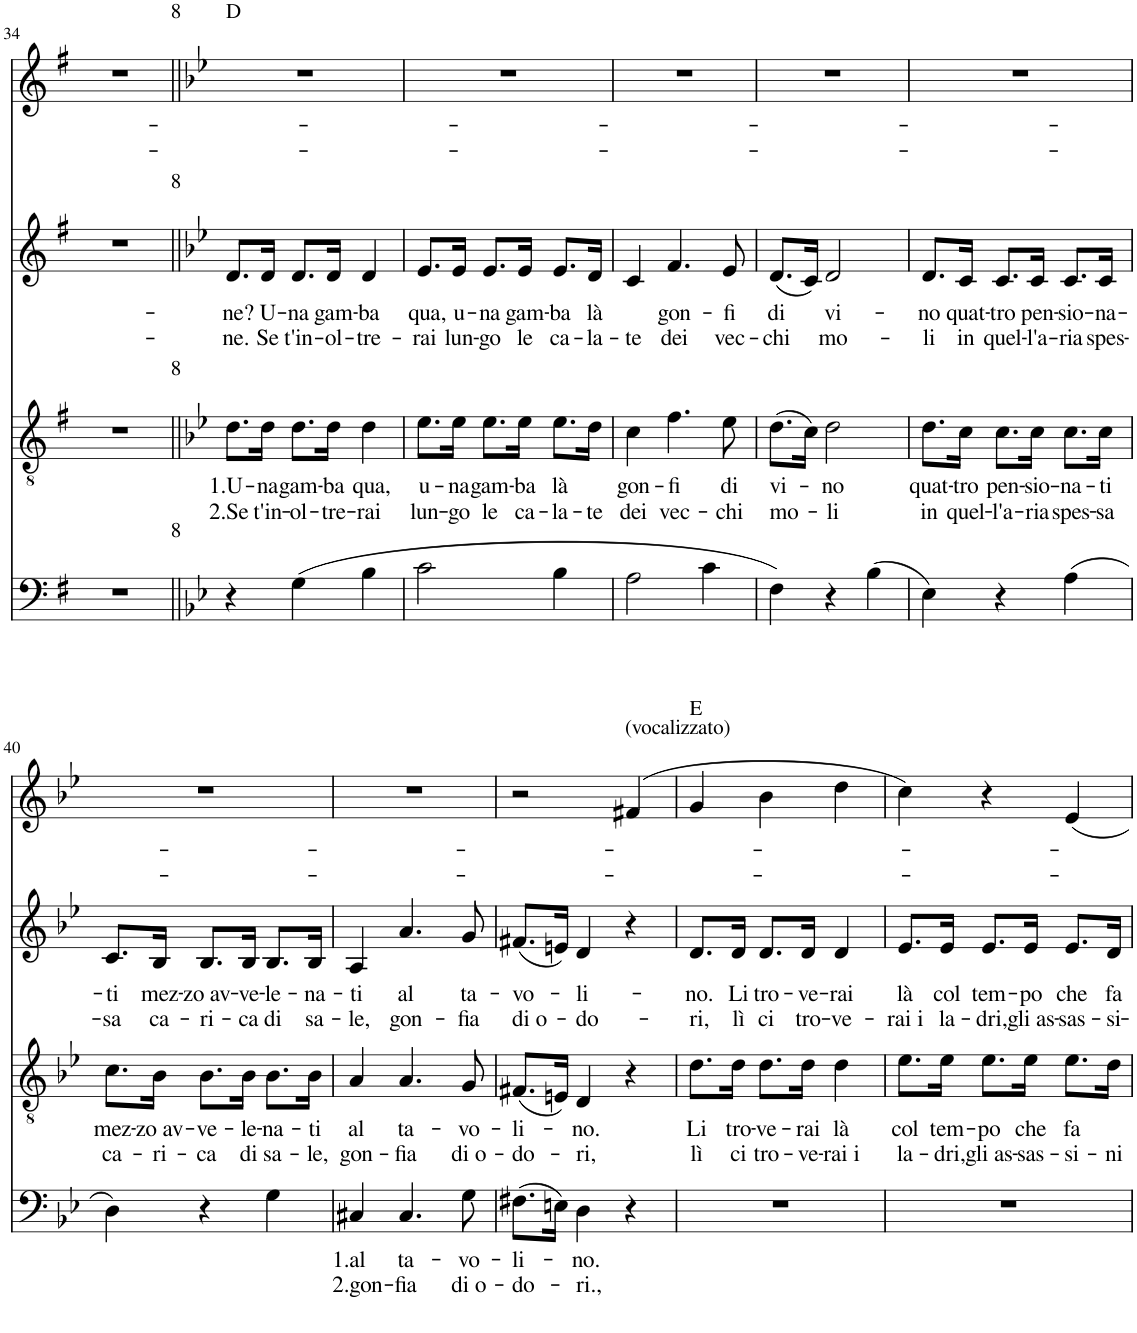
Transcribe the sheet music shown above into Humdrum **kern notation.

**kern	**text	**text	**kern	**text	**text	**kern	**text	**text	**kern
*part4	*part4	*part4	*part3	*part3	*part3	*part2	*part2	*part2	*part1
*staff4	*staff4	*staff4	*staff3	*staff3	*staff3	*staff2	*staff2	*staff2	*staff1
*I"B	*	*	*I"T	*	*	*I"C	*	*	*I"S
!!LO:PB:g=z
*clefF4	*	*	*clefGv2	*	*	*clefG2	*	*	*clefG2
*k[f#]	*	*	*k[f#]	*	*	*k[f#]	*	*	*k[f#]
*G:	*	*	*G:	*	*	*G:	*	*	*G:
*M3/4	*	*	*M3/4	*	*	*M3/4	*	*	*M3/4
=34	=34	=34	=34	=34	=34	=34	=34	=34	=34
2.r	.	.	2.r	.	.	2.r	.	.	2.r
!	!	!	!	!	!	!	!	!	!LO:TX:a:t=8
!	!	!	!	!	!	!LO:TX:a:t=8	!	!	!
!	!	!	!LO:TX:a:t=8	!	!	!	!	!	!
!LO:TX:a:t=8	!	!	!	!	!	!	!	!	!
=35||	=35||	=35||	=35||	=35||	=35||	=35||	=35||	=35||	=35||
*k[b-e-]	*	*	*k[b-e-]	*	*	*k[b-e-]	*	*	*k[b-e-]
*B-:	*	*	*B-:	*	*	*B-:	*	*	*B-:
!	!	!	!	!	!	!	!	!	!LO:TX:a:t=D
!	!	!	!	!LO:LY:b	!LO:LY:b	!	!LO:LY:b	!LO:LY:b	!
4r	.	.	8.d\L	1.U-	2.Se	8.d/L	-ne?	-ne.	2.r
!	!	!	!	!LO:LY:b	!LO:LY:b	!	!LO:LY:b	!LO:LY:b	!
.	.	.	16d\Jk	-na	t'in-	16d/Jk	U-	Se	.
!	!	!	!	!LO:LY:b	!LO:LY:b	!	!LO:LY:b	!LO:LY:b	!
(4G\	.	.	8.d\L	gam-	-ol-	8.d/L	-na	t'in-	.
!	!	!	!	!LO:LY:b	!LO:LY:b	!	!LO:LY:b	!LO:LY:b	!
.	.	.	16d\Jk	-ba	-tre-	16d/Jk	gam-	-ol-	.
!	!	!	!	!LO:LY:b	!LO:LY:b	!	!LO:LY:b	!LO:LY:b	!
4B-\	.	.	4d\	qua,	-rai	4d/	-ba	-tre-	.
=36	=36	=36	=36	=36	=36	=36	=36	=36	=36
!	!	!	!	!LO:LY:b	!LO:LY:b	!	!LO:LY:b	!LO:LY:b	!
2c\	.	.	8.e-\L	u-	lun-	8.e-/L	qua,	-rai	2.r
!	!	!	!	!LO:LY:b	!LO:LY:b	!	!LO:LY:b	!LO:LY:b	!
.	.	.	16e-\Jk	-na	-go	16e-/Jk	u-	lun-	.
!	!	!	!	!LO:LY:b	!LO:LY:b	!	!LO:LY:b	!LO:LY:b	!
.	.	.	8.e-\L	gam-	le	8.e-/L	-na	-go	.
!	!	!	!	!LO:LY:b	!LO:LY:b	!	!LO:LY:b	!LO:LY:b	!
.	.	.	16e-\Jk	-ba	ca-	16e-/Jk	gam-	le	.
!	!	!	!	!LO:LY:b	!LO:LY:b	!	!LO:LY:b	!LO:LY:b	!
4B-\	.	.	8.e-\L	là	-la-	8.e-/L	-ba	ca-	.
!	!	!	!	!	!LO:LY:b	!	!LO:LY:b	!LO:LY:b	!
.	.	.	16d\Jk	.	-te	16d/Jk	là	-la-	.
=37	=37	=37	=37	=37	=37	=37	=37	=37	=37
!	!	!	!	!LO:LY:b	!LO:LY:b	!	!	!LO:LY:b	!
2A\	.	.	4c\	gon-	dei	4c/	.	-te	2.r
!	!	!	!	!LO:LY:b	!LO:LY:b	!	!LO:LY:b	!LO:LY:b	!
.	.	.	4.f\	-fi	vec-	4.f/	gon-	dei	.
4c\	.	.	.	.	.	.	.	.	.
!	!	!	!	!LO:LY:b	!LO:LY:b	!	!LO:LY:b	!LO:LY:b	!
.	.	.	8e-\	di	-chi	8e-/	-fi	vec-	.
=38	=38	=38	=38	=38	=38	=38	=38	=38	=38
!	!	!	!	!LO:LY:b	!LO:LY:b	!	!LO:LY:b	!LO:LY:b	!
4F\)	.	.	(8.d\L	vi-	mo-	(8.d/L	di	-chi	2.r
.	.	.	16c\Jk)	.	.	16c/Jk)	.	.	.
!	!	!	!	!LO:LY:b	!LO:LY:b	!	!LO:LY:b	!LO:LY:b	!
4r	.	.	2d\	-no	-li	2d/	vi-	mo-	.
(4B-\	.	.	.	.	.	.	.	.	.
=39	=39	=39	=39	=39	=39	=39	=39	=39	=39
!	!	!	!	!LO:LY:b	!LO:LY:b	!	!LO:LY:b	!LO:LY:b	!
4E-\)	.	.	8.d\L	quat-	in	8.d/L	-no	-li	2.r
!	!	!	!	!LO:LY:b	!LO:LY:b	!	!LO:LY:b	!LO:LY:b	!
.	.	.	16c\Jk	-tro	quel-	16c/Jk	quat-	in	.
!	!	!	!	!LO:LY:b	!LO:LY:b	!	!LO:LY:b	!LO:LY:b	!
4r	.	.	8.c\L	pen-	-l'a-	8.c/L	-tro	quel-	.
!	!	!	!	!LO:LY:b	!LO:LY:b	!	!LO:LY:b	!LO:LY:b	!
.	.	.	16c\Jk	-sio-	-ria	16c/Jk	pen-	-l'a-	.
!	!	!	!	!LO:LY:b	!LO:LY:b	!	!LO:LY:b	!LO:LY:b	!
(4A\	.	.	8.c\L	-na-	spes-	8.c/L	-sio-	-ria	.
!	!	!	!	!LO:LY:b	!LO:LY:b	!	!LO:LY:b	!LO:LY:b	!
.	.	.	16c\Jk	-ti	-sa	16c/Jk	-na-	spes-	.
!!LO:LB:g=z
=40	=40	=40	=40	=40	=40	=40	=40	=40	=40
!	!	!	!	!LO:LY:b	!LO:LY:b	!	!LO:LY:b	!LO:LY:b	!
4D\)	.	.	8.c\L	mez-	ca-	8.c/L	-ti	-sa	2.r
!	!	!	!	!LO:LY:b	!LO:LY:b	!	!LO:LY:b	!LO:LY:b	!
.	.	.	16B-\Jk	-zo av-	-ri-	16B-/Jk	mez-	ca-	.
!	!	!	!	!LO:LY:b	!LO:LY:b	!	!LO:LY:b	!LO:LY:b	!
4r	.	.	8.B-\L	-ve-	-ca	8.B-/L	-zo av-	-ri-	.
!	!	!	!	!LO:LY:b	!LO:LY:b	!	!LO:LY:b	!LO:LY:b	!
.	.	.	16B-\Jk	-le-	di	16B-/Jk	-ve-	-ca	.
!	!	!	!	!LO:LY:b	!LO:LY:b	!	!LO:LY:b	!LO:LY:b	!
4G\	.	.	8.B-\L	-na-	sa-	8.B-/L	-le-	di	.
!	!	!	!	!LO:LY:b	!LO:LY:b	!	!LO:LY:b	!LO:LY:b	!
.	.	.	16B-\Jk	-ti	-le,	16B-/Jk	-na-	sa-	.
=41	=41	=41	=41	=41	=41	=41	=41	=41	=41
!	!LO:LY:b	!LO:LY:b	!	!LO:LY:b	!LO:LY:b	!	!LO:LY:b	!LO:LY:b	!
4C#X/	1.al	2.gon-	4A/	al	gon-	4A/	-ti	-le,	2.r
!	!LO:LY:b	!LO:LY:b	!	!LO:LY:b	!LO:LY:b	!	!LO:LY:b	!LO:LY:b	!
4.C#/	ta-	-fia	4.A/	ta-	-fia	4.a/	al	gon-	.
!	!LO:LY:b	!LO:LY:b	!	!LO:LY:b	!LO:LY:b	!	!LO:LY:b	!LO:LY:b	!
8G\	-vo-	di o-	8G/	-vo-	di o-	8g/	ta-	-fia	.
=42	=42	=42	=42	=42	=42	=42	=42	=42	=42
!	!LO:LY:b	!LO:LY:b	!	!LO:LY:b	!LO:LY:b	!	!LO:LY:b	!LO:LY:b	!
(8.F#X\L	-li-	-do-	(8.F#X/L	-li-	-do-	(8.f#X/L	-vo-	di o-	2r
16En\Jk)	.	.	16En/Jk)	.	.	16en/Jk)	.	.	.
!	!LO:LY:b	!LO:LY:b	!	!LO:LY:b	!LO:LY:b	!	!LO:LY:b	!LO:LY:b	!
4D\	-no.	-ri.,	4D/	-no.	-ri,	4d/	-li-	-do-	.
!	!	!	!	!	!	!	!	!	!LO:TX:a:t=(vocalizzato)
4r	.	.	4r	.	.	4r	.	.	(4f#X/
=43	=43	=43	=43	=43	=43	=43	=43	=43	=43
!	!	!	!	!	!	!	!	!	!LO:TX:a:t=E
!	!	!	!	!LO:LY:b	!LO:LY:b	!	!LO:LY:b	!LO:LY:b	!
2.r	.	.	8.d\L	Li	lì	8.d/L	-no.	-ri,	4g/
!	!	!	!	!LO:LY:b	!LO:LY:b	!	!LO:LY:b	!LO:LY:b	!
.	.	.	16d\Jk	tro-	ci	16d/Jk	Li	lì	.
!	!	!	!	!LO:LY:b	!LO:LY:b	!	!LO:LY:b	!LO:LY:b	!
.	.	.	8.d\L	-ve-	tro-	8.d/L	tro-	ci	4b-\
!	!	!	!	!LO:LY:b	!LO:LY:b	!	!LO:LY:b	!LO:LY:b	!
.	.	.	16d\Jk	-rai	-ve-	16d/Jk	-ve-	tro-	.
!	!	!	!	!LO:LY:b	!LO:LY:b	!	!LO:LY:b	!LO:LY:b	!
.	.	.	4d\	là	-rai i	4d/	-rai	-ve-	4dd\
=44	=44	=44	=44	=44	=44	=44	=44	=44	=44
!	!	!	!	!LO:LY:b	!LO:LY:b	!	!LO:LY:b	!LO:LY:b	!
2.r	.	.	8.e-\L	col	la-	8.e-/L	là	-rai i	4cc\)
!	!	!	!	!LO:LY:b	!LO:LY:b	!	!LO:LY:b	!LO:LY:b	!
.	.	.	16e-\Jk	tem-	-dri,	16e-/Jk	col	la-	.
!	!	!	!	!LO:LY:b	!LO:LY:b	!	!LO:LY:b	!LO:LY:b	!
.	.	.	8.e-\L	-po	gli as-	8.e-/L	tem-	-dri,	4r
!	!	!	!	!LO:LY:b	!LO:LY:b	!	!LO:LY:b	!LO:LY:b	!
.	.	.	16e-\Jk	che	-sas-	16e-/Jk	-po	gli as-	.
!	!	!	!	!LO:LY:b	!LO:LY:b	!	!LO:LY:b	!LO:LY:b	!
.	.	.	8.e-\L	fa	-si-	8.e-/L	che	-sas-	4e-/
!	!	!	!	!	!LO:LY:b	!	!LO:LY:b	!LO:LY:b	!
.	.	.	16d\Jk	.	-ni	16d/Jk	fa	-si-	.
=	=	=	=	=	=	=	=	=	=
*-	*-	*-	*-	*-	*-	*-	*-	*-	*-
